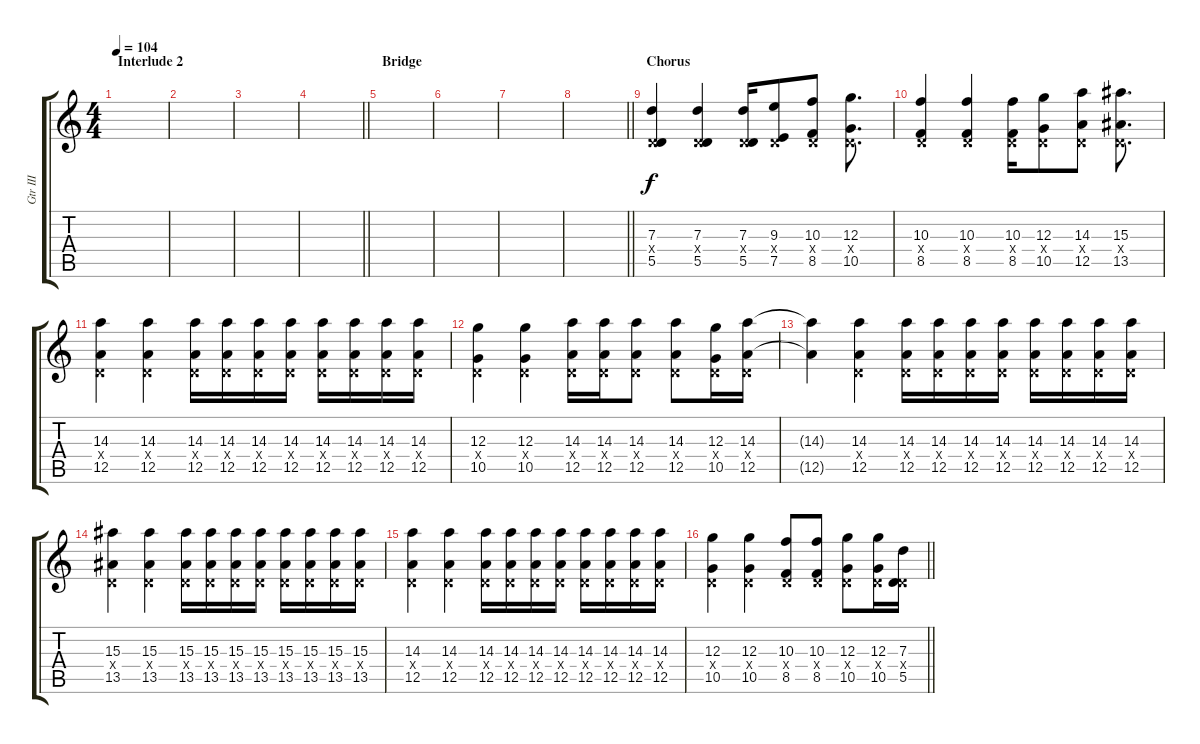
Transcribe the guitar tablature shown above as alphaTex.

\track ("Gtr III" "Gtr III") {instrument distortionguitar}
\staff {score tabs}
\tuning (E4 B3 G3 D3 A2 D2) {hide}
\ts (4 4)
\section ("" "Interlude 2")
\tempo 104
\clef g2
\ks c
|
|
|
\barLineRight lightlight
|
\section ("" "Bridge")
|
|
|
\barLineRight lightlight
|
\section ("" "Chorus")
(7.3 0.4{x} 5.5).4 (7.3 0.4{x} 5.5).4 (7.3 0.4{x} 5.5).16 (9.3 0.4{x} 7.5).8 (10.3 0.4{x} 8.5).8 (12.3 0.4{x} 10.5).8{d} |
(10.3 0.4{x} 8.5).4 (10.3 0.4{x} 8.5).4 (10.3 0.4{x} 8.5).16 (12.3 0.4{x} 10.5).8 (14.3 0.4{x} 12.5).8 (15.3 0.4{x} 13.5).8{d} |
(14.3 0.4{x} 12.5).4 (14.3 0.4{x} 12.5).4 (14.3 0.4{x} 12.5).16 (14.3 0.4{x} 12.5).16 (14.3 0.4{x} 12.5).16 (14.3 0.4{x} 12.5).16 (14.3 0.4{x} 12.5).16 (14.3 0.4{x} 12.5).16 (14.3 0.4{x} 12.5).16 (14.3 0.4{x} 12.5).16 |
(12.3 0.4{x} 10.5).4 (12.3 0.4{x} 10.5).4 (14.3 0.4{x} 12.5).16 (14.3 0.4{x} 12.5).16 (14.3 0.4{x} 12.5).8 (14.3 0.4{x} 12.5).8 (12.3 0.4{x} 10.5).16 (14.3 0.4{x} 12.5).16 |
(14.3{t} 12.5{t}).4 (14.3 0.4{x} 12.5).4 (14.3 0.4{x} 12.5).16 (14.3 0.4{x} 12.5).16 (14.3 0.4{x} 12.5).16 (14.3 0.4{x} 12.5).16 (14.3 0.4{x} 12.5).16 (14.3 0.4{x} 12.5).16 (14.3 0.4{x} 12.5).16 (14.3 0.4{x} 12.5).16 |
(15.3 0.4{x} 13.5).4 (15.3 0.4{x} 13.5).4 (15.3 0.4{x} 13.5).16 (15.3 0.4{x} 13.5).16 (15.3 0.4{x} 13.5).16 (15.3 0.4{x} 13.5).16 (15.3 0.4{x} 13.5).16 (15.3 0.4{x} 13.5).16 (15.3 0.4{x} 13.5).16 (15.3 0.4{x} 13.5).16 |
(14.3 0.4{x} 12.5).4 (14.3 0.4{x} 12.5).4 (14.3 0.4{x} 12.5).16 (14.3 0.4{x} 12.5).16 (14.3 0.4{x} 12.5).16 (14.3 0.4{x} 12.5).16 (14.3 0.4{x} 12.5).16 (14.3 0.4{x} 12.5).16 (14.3 0.4{x} 12.5).16 (14.3 0.4{x} 12.5).16 |
\barLineRight lightlight
(12.3 0.4{x} 10.5).4 (12.3 0.4{x} 10.5).4 (10.3 0.4{x} 8.5).8 (10.3 0.4{x} 8.5).8 (12.3 0.4{x} 10.5).8 (12.3 0.4{x} 10.5).16 (7.3 0.4{x} 5.5).16
